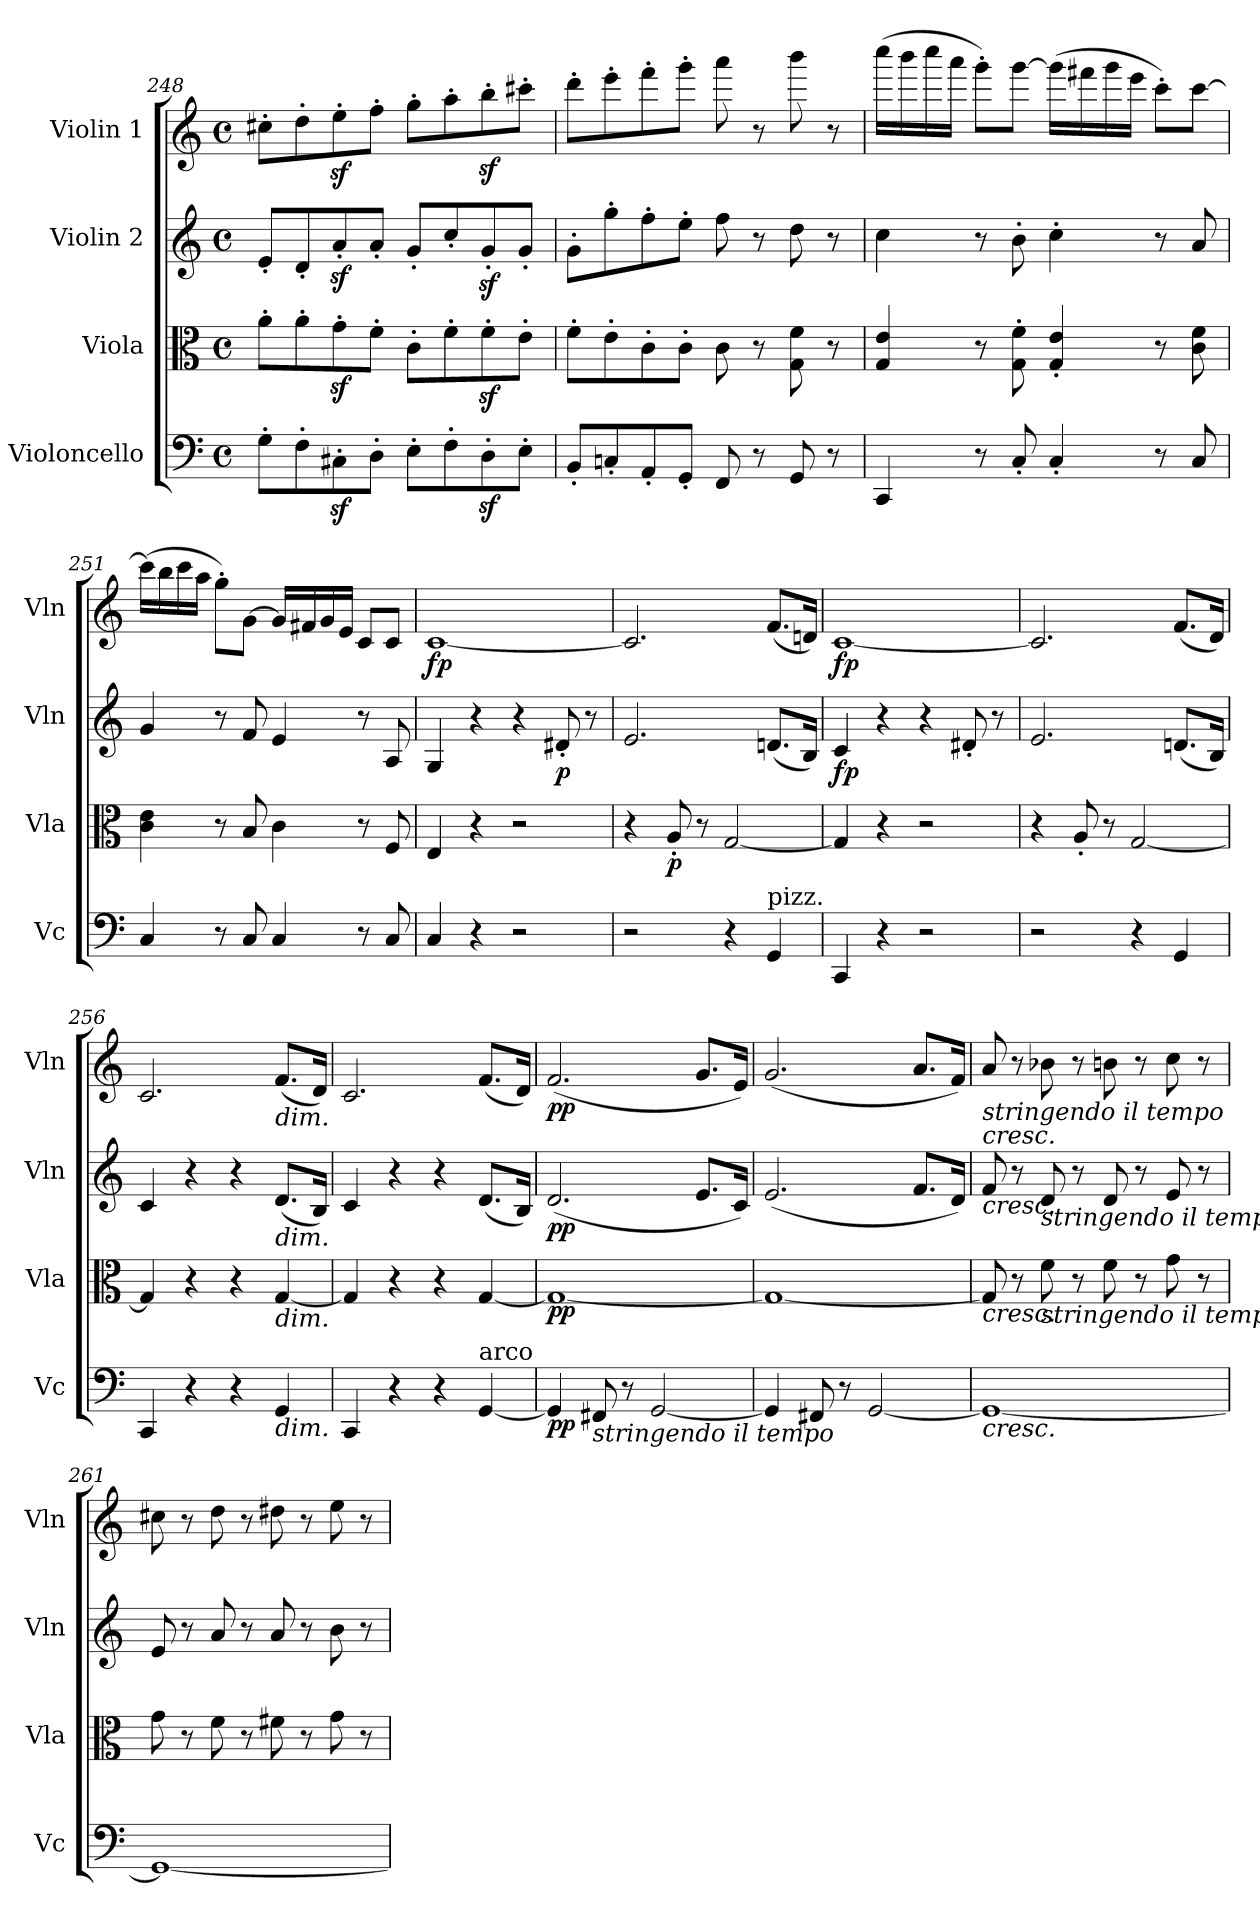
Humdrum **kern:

**kern	**dynam	**kern	**dynam	**kern	**dynam	**kern	**dynam
*part4	*part4	*part3	*part3	*part2	*part2	*part1	*part1
*staff4	*staff4	*staff3	*staff3	*staff2	*staff2	*staff1	*staff1
*I"Violoncello	*	*I"Viola	*	*I"Violin 2	*	*I"Violin 1	*
*I'Vc	*	*I'Vla	*	*I'Vln	*	*I'Vln	*
!!LO:LB:g=z
*clefF4	*	*clefC3	*	*clefG2	*	*clefG2	*
*k[]	*	*k[]	*	*k[]	*	*k[]	*
*M4/4	*	*M4/4	*	*M4/4	*	*M4/4	*
*met(c)	*	*met(c)	*	*met(c)	*	*met(c)	*
=248	=248	=248	=248	=248	=248	=248	=248
8G'\L	.	8a'\L	.	8e'/L	.	8cc#X'\L	.
8F'\	.	8a'\	.	8d'/	.	8dd'\	.
8C#Xz<'\	.	8gz<'\	.	8az<'/	.	8eez<'\	.
8D'\J	.	8f'\J	.	8a'/J	.	8ff'\J	.
8E'\L	.	8c'\L	.	8g'/L	.	8gg'\L	.
8F'\	.	8f'\	.	8cc'/	.	8aa'\	.
8Dz<'\	.	8fz<'\	.	8gz<'/	.	8bbz<'\	.
8E'\J	.	8e'\J	.	8g'/J	.	8ccc#X'\J	.
=249	=249	=249	=249	=249	=249	=249	=249
8BB'/L	.	8f'\L	.	8g'\L	.	8ddd'\L	.
8Cn'/	.	8e'\	.	8gg'\	.	8eee'\	.
8AA'/	.	8c'\	.	8ff'\	.	8fff'\	.
8GG'/J	.	8c'\J	.	8ee'\J	.	8ggg'\J	.
8FF/	.	8c\	.	8ff\	.	8aaa\	.
8r	.	8r	.	8r	.	8r	.
8GG/	.	8G\ 8f\	.	8dd\	.	8bbb\	.
8r	.	8r	.	8r	.	8r	.
!!LO:LB:g=z
=250	=250	=250	=250	=250	=250	=250	=250
4CC/	.	4G/ 4e/	.	4cc\	.	(16cccc\LL	.
.	.	.	.	.	.	16bbb\	.
.	.	.	.	.	.	16cccc\	.
.	.	.	.	.	.	16aaa\JJ	.
8r	.	8r	.	8r	.	8ggg'\L)	.
8C'/	.	8G\' 8f\'	.	8b'\	.	[>8ggg\J	.
4C'/	.	4G/' 4e/'	.	4cc'\	.	(16ggg\LL]	.
.	.	.	.	.	.	16fff#X\	.
.	.	.	.	.	.	16ggg\	.
.	.	.	.	.	.	16eee\JJ	.
8r	.	8r	.	8r	.	8ccc'\L)	.
8C/	.	8c\ 8f\	.	8a/	.	[>8ccc\J	.
=251	=251	=251	=251	=251	=251	=251	=251
4C/	.	4c\ 4e\	.	4g/	.	(16ccc\LL]	.
.	.	.	.	.	.	16bb\	.
.	.	.	.	.	.	16ccc\	.
.	.	.	.	.	.	16aa\JJ	.
8r	.	8r	.	8r	.	8gg'\L)	.
8C/	.	8B/	.	8f/	.	[>8g\J	.
4C/	.	4c\	.	4e/	.	16g/LL]	.
.	.	.	.	.	.	16f#X/	.
.	.	.	.	.	.	16g/	.
.	.	.	.	.	.	16e/JJ	.
8r	.	8r	.	8r	.	8c/L	.
8C/	.	8F/	.	8A/	.	8c/J	.
=252	=252	=252	=252	=252	=252	=252	=252
!	!	!	!	!	!	!	!LO:DY:b
4C/	.	4E/	.	4G/	.	[<1c	fp
4r	.	4r	.	4r	.	.	.
2r	.	2r	.	4r	.	.	.
!	!	!	!	!	!LO:DY:b	!	!
.	.	.	.	8d#X'/	p	.	.
.	.	.	.	8r	.	.	.
=253	=253	=253	=253	=253	=253	=253	=253
2r	.	4r	.	2.e/	.	2.c/]	.
!	!	!	!LO:DY:b	!	!	!	!
.	.	8A'/	p	.	.	.	.
.	.	8r	.	.	.	.	.
4r	.	[<2G/	.	.	.	.	.
!LO:TX:a:t=pizz.	!	!	!	!	!	!	!
4GG/	.	.	.	(8.dn/L	.	(8.f/L	.
.	.	.	.	16B/Jk)	.	16dn/Jk)	.
=254	=254	=254	=254	=254	=254	=254	=254
!	!	!	!	!	!LO:DY:b	!	!LO:DY:b
4CC/	.	4G/]	.	4c/	fp	[<1c	fp
4r	.	4r	.	4r	.	.	.
2r	.	2r	.	4r	.	.	.
.	.	.	.	8d#X'/	.	.	.
.	.	.	.	8r	.	.	.
=255	=255	=255	=255	=255	=255	=255	=255
2r	.	4r	.	2.e/	.	2.c/]	.
.	.	8A'/	.	.	.	.	.
.	.	8r	.	.	.	.	.
4r	.	[<2G/	.	.	.	.	.
4GG/	.	.	.	(8.dn/L	.	(8.f/L	.
.	.	.	.	16B/Jk)	.	16d/Jk)	.
!!LO:LB:g=z
=256	=256	=256	=256	=256	=256	=256	=256
4CC/	.	4G/]	.	4c/	.	2.c/	.
4r	.	4r	.	4r	.	.	.
4r	.	4r	.	4r	.	.	.
!	!	!	!	!	!	!LO:TX:b:i:t=dim.	!
!	!	!	!	!LO:TX:b:i:t=dim.	!	!	!
!	!	!LO:TX:b:i:t=dim.	!	!	!	!	!
!LO:TX:b:i:t=dim.	!	!	!	!	!	!	!
4GG/	.	[<4G/	.	(8.d/L	.	(8.f/L	.
.	.	.	.	16B/Jk)	.	16d/Jk)	.
=257	=257	=257	=257	=257	=257	=257	=257
4CC/	.	4G/]	.	4c/	.	2.c/	.
4r	.	4r	.	4r	.	.	.
4r	.	4r	.	4r	.	.	.
!LO:TX:a:t=arco	!	!	!	!	!	!	!
[<4GG/	.	[<4G/	.	(8.d/L	.	(8.f/L	.
.	.	.	.	16B/Jk)	.	16d/Jk)	.
!!LO:PB:g=z
=258	=258	=258	=258	=258	=258	=258	=258
!	!LO:DY:b	!	!LO:DY:b	!	!LO:DY:b	!	!LO:DY:b
4GG/]	pp	1G_	pp	(2.d/	pp	(2.f/	pp
!LO:TX:b:i:t=stringendo il tempo	!	!	!	!	!	!	!
8FF#X/	.	.	.	.	.	.	.
8r	.	.	.	.	.	.	.
[2GG/	.	.	.	.	.	.	.
.	.	.	.	8.e/L	.	8.g/L	.
.	.	.	.	16c/Jk)	.	16e/Jk)	.
=259	=259	=259	=259	=259	=259	=259	=259
4GG/]	.	1G_	.	(2.e/	.	(2.g/	.
8FF#X/	.	.	.	.	.	.	.
8r	.	.	.	.	.	.	.
[2GG/	.	.	.	.	.	.	.
.	.	.	.	8.f/L	.	8.a/L	.
.	.	.	.	16d/Jk)	.	16f/Jk)	.
=260	=260	=260	=260	=260	=260	=260	=260
!	!	!	!	!	!	!LO:TX:b:i:t=stringendo il tempo	!
!	!	!	!	!	!	!LO:TX:b:i:t=cresc.	!
!	!	!	!	!LO:TX:b:i:t=cresc.	!	!	!
!	!	!LO:TX:b:i:t=cresc.	!	!	!	!	!
!LO:TX:b:i:t=cresc.	!	!	!	!	!	!	!
1GG_	.	8G/]	.	8f/	.	8a/	.
.	.	8r	.	8r	.	8r	.
!	!	!	!	!LO:TX:b:i:t=stringendo il tempo	!	!	!
!	!	!LO:TX:b:i:t=stringendo il tempo	!	!	!	!	!
.	.	8f\	.	8d/	.	8b-X\	.
.	.	8r	.	8r	.	8r	.
.	.	8f\	.	8d/	.	8bn\	.
.	.	8r	.	8r	.	8r	.
.	.	8g\	.	8e/	.	8cc\	.
.	.	8r	.	8r	.	8r	.
=261	=261	=261	=261	=261	=261	=261	=261
1GG_	.	8g\	.	8e/	.	8cc#X\	.
.	.	8r	.	8r	.	8r	.
.	.	8f\	.	8a/	.	8dd\	.
.	.	8r	.	8r	.	8r	.
.	.	8f#X\	.	8a/	.	8dd#X\	.
.	.	8r	.	8r	.	8r	.
.	.	8g\	.	8b\	.	8ee\	.
.	.	8r	.	8r	.	8r	.
=	=	=	=	=	=	=	=
*-	*-	*-	*-	*-	*-	*-	*-
